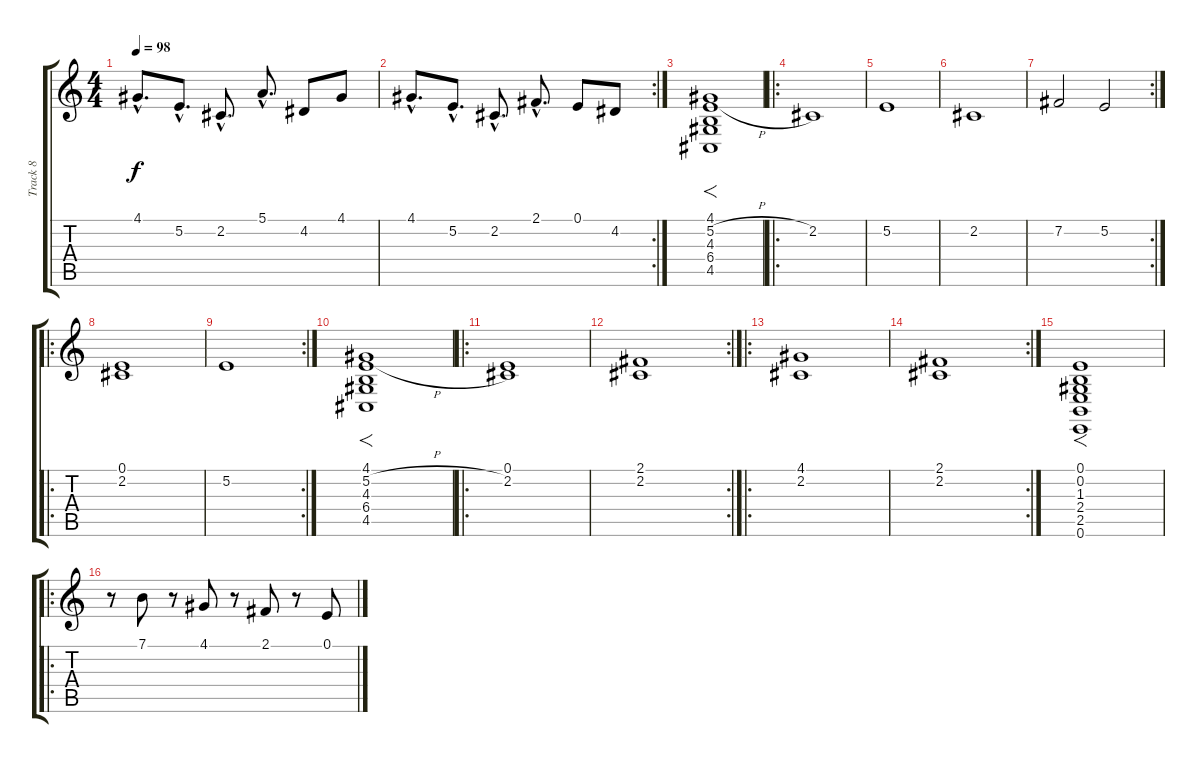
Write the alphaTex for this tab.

\track ("Track 8" "Track 8") {instrument choiraahs}
\staff {score tabs}
\tuning (E4 B3 G3 D3 A2 E2) {hide}
\ts (4 4)
\tempo 98
\clef g2
\ks c
4.1{hac}.8{d dy f instrument choiraahs} 5.2{hac}.8{d} 2.2{hac}.8{d} 5.1{hac}.8{d} 4.2.8 4.1.8 |
\rc 2
4.1{hac}.8{d} 5.2{hac}.8{d} 2.2{hac}.8{d} 2.1{hac}.8{d} 0.1.8 4.2.8 |
(4.1 5.2{h} 4.3 6.4 4.5).1{f} |
\ro
2.2.1 |
5.2.1 |
2.2.1 |
\rc 2
7.2.2 5.2.2 |
\ro
(0.1 2.2).1 |
\rc 2
5.2.1 |
(4.1 5.2{h} 4.3 6.4 4.5).1{f} |
\ro
(0.1 2.2).1 |
\rc 2
(2.1 2.2).1 |
\ro
(4.1 2.2).1 |
\rc 2
(2.1 2.2).1 |
(0.1 0.2 1.3 2.4 2.5 0.6).1{f} |
\ro
r.8 7.1.8 r.8 4.1.8 r.8 2.1.8 r.8 0.1.8
